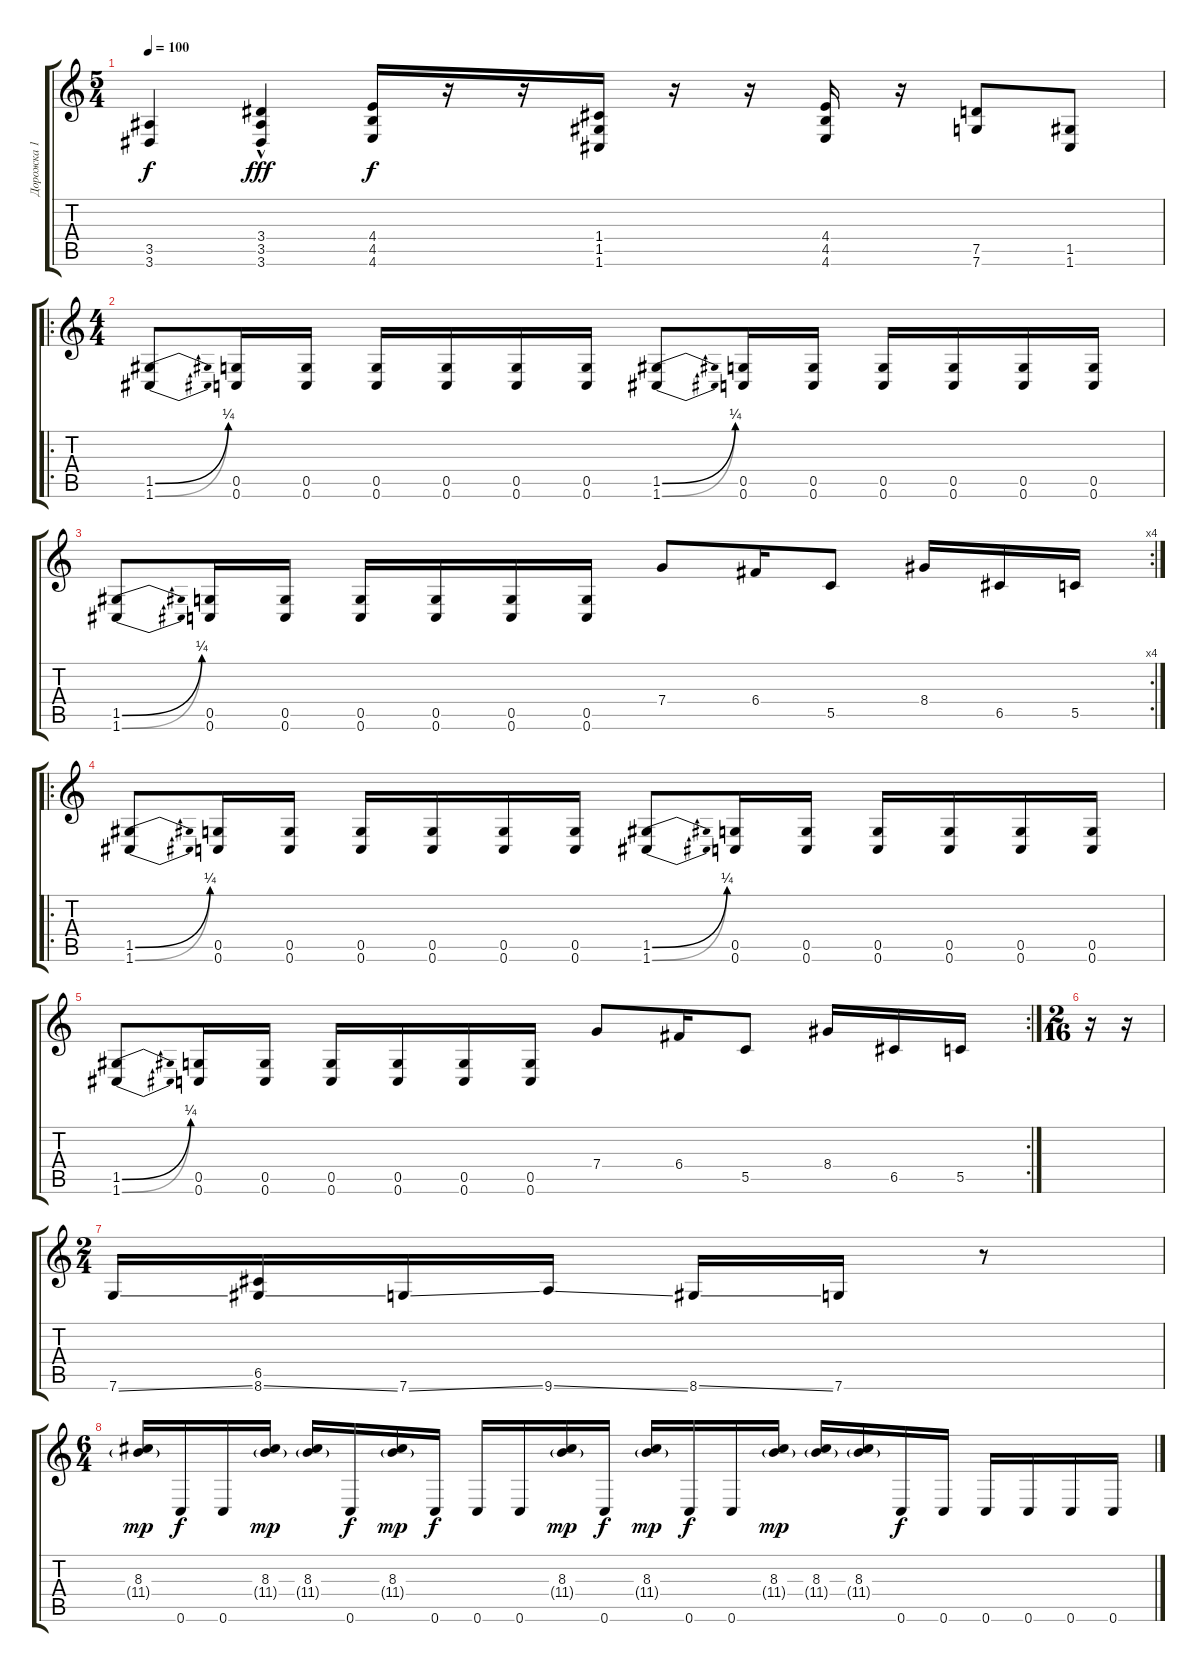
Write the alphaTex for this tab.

\track ("Дорожка 1" "Дорожка 1") {instrument overdrivenguitar}
\staff {score tabs}
\tuning (D4 A3 F3 C3 G2 C2) {hide}
\ts (5 4)
\tempo 100
\clef g2
\ks c
(3.5 3.6).4{dy f} (3.4{hac} 3.5 3.6).4{dy fff} (4.4 4.5 4.6).16{dy f} r.16 r.16 (1.4 1.5 1.6).16 r.16 r.16 (4.4 4.5 4.6).16 r.16 (7.5 7.6).8 (1.5 1.6).8 |
\ro
\ts (4 4)
(1.5{be (bend 0 0 60 1)} 1.6{be (bend 0 0 60 1)}).8 (0.5 0.6).16 (0.5 0.6).16 (0.5 0.6).16 (0.5 0.6).16 (0.5 0.6).16 (0.5 0.6).16 (1.5{be (bend 0 0 60 1)} 1.6{be (bend 0 0 60 1)}).8 (0.5 0.6).16 (0.5 0.6).16 (0.5 0.6).16 (0.5 0.6).16 (0.5 0.6).16 (0.5 0.6).16 |
\rc 4
(1.5{be (bend 0 0 60 1)} 1.6{be (bend 0 0 60 1)}).8 (0.5 0.6).16 (0.5 0.6).16 (0.5 0.6).16 (0.5 0.6).16 (0.5 0.6).16 (0.5 0.6).16 7.4.8 6.4.16 5.5.8 8.4.16 6.5.16 5.5.16 |
\ro
(1.5{be (bend 0 0 60 1)} 1.6{be (bend 0 0 60 1)}).8 (0.5 0.6).16 (0.5 0.6).16 (0.5 0.6).16 (0.5 0.6).16 (0.5 0.6).16 (0.5 0.6).16 (1.5{be (bend 0 0 60 1)} 1.6{be (bend 0 0 60 1)}).8 (0.5 0.6).16 (0.5 0.6).16 (0.5 0.6).16 (0.5 0.6).16 (0.5 0.6).16 (0.5 0.6).16 |
\rc 2
(1.5{be (bend 0 0 60 1)} 1.6{be (bend 0 0 60 1)}).8 (0.5 0.6).16 (0.5 0.6).16 (0.5 0.6).16 (0.5 0.6).16 (0.5 0.6).16 (0.5 0.6).16 7.4.8 6.4.16 5.5.8 8.4.16 6.5.16 5.5.16 |
\ts (2 16)
r.16 r.16 |
\ts (2 4)
7.6{ss}.16 (6.5 8.6{ss}).16 7.6{ss}.16 9.6{ss}.16 8.6{ss}.16 7.6.16 r.8 |
\ts (6 4)
(8.3 11.4{g}).16{dy mp} 0.6.16{dy f} 0.6.16 (8.3 11.4{g}).16{dy mp} (8.3 11.4{g}).16 0.6.16{dy f} (8.3 11.4{g}).16{dy mp} 0.6.16{dy f} 0.6.16 0.6.16 (8.3 11.4{g}).16{dy mp} 0.6.16{dy f} (8.3 11.4{g}).16{dy mp} 0.6.16{dy f} 0.6.16 (8.3 11.4{g}).16{dy mp} (8.3 11.4{g}).16 (8.3 11.4{g}).16 0.6.16{dy f} 0.6.16 0.6.16 0.6.16 0.6.16 0.6.16
